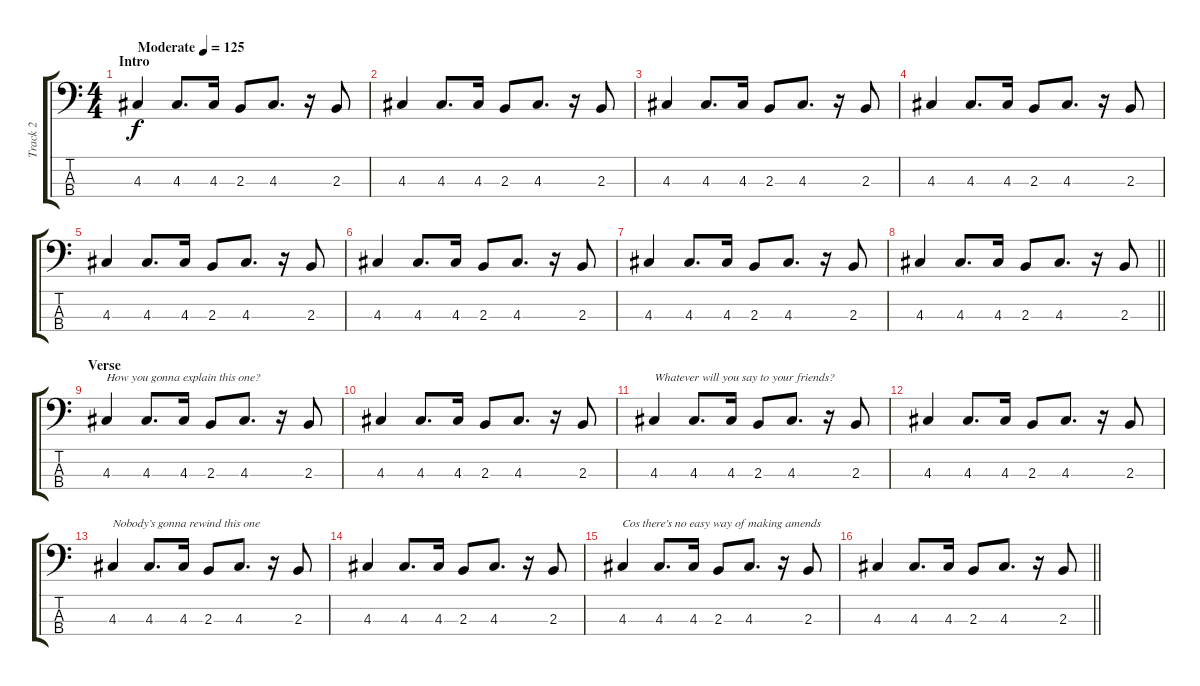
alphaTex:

\track ("Track 2" "Track 2") {instrument electricbassfinger}
\staff {score tabs}
\tuning (G2 D2 A1 E1) {hide}
\ts (4 4)
\section ("" "Intro")
\tempo (125 "Moderate")
\clef f4
\ks c
4.3.4{dy f instrument electricbassfinger} 4.3.8{d} 4.3.16 2.3.8 4.3.8{d} r.16 2.3.8 |
4.3.4 4.3.8{d} 4.3.16 2.3.8 4.3.8{d} r.16 2.3.8 |
4.3.4 4.3.8{d} 4.3.16 2.3.8 4.3.8{d} r.16 2.3.8 |
4.3.4 4.3.8{d} 4.3.16 2.3.8 4.3.8{d} r.16 2.3.8 |
4.3.4 4.3.8{d} 4.3.16 2.3.8 4.3.8{d} r.16 2.3.8 |
4.3.4 4.3.8{d} 4.3.16 2.3.8 4.3.8{d} r.16 2.3.8 |
4.3.4 4.3.8{d} 4.3.16 2.3.8 4.3.8{d} r.16 2.3.8 |
\barLineRight lightlight
4.3.4 4.3.8{d} 4.3.16 2.3.8 4.3.8{d} r.16 2.3.8 |
\section ("" "Verse")
4.3.4{txt "How you gonna explain this one?"} 4.3.8{d} 4.3.16 2.3.8 4.3.8{d} r.16 2.3.8 |
4.3.4 4.3.8{d} 4.3.16 2.3.8 4.3.8{d} r.16 2.3.8 |
4.3.4{txt "Whatever will you say to your friends?"} 4.3.8{d} 4.3.16 2.3.8 4.3.8{d} r.16 2.3.8 |
4.3.4 4.3.8{d} 4.3.16 2.3.8 4.3.8{d} r.16 2.3.8 |
4.3.4{txt "Nobody’s gonna rewind this one"} 4.3.8{d} 4.3.16 2.3.8 4.3.8{d} r.16 2.3.8 |
4.3.4 4.3.8{d} 4.3.16 2.3.8 4.3.8{d} r.16 2.3.8 |
4.3.4{txt "Cos there’s no easy way of making amends"} 4.3.8{d} 4.3.16 2.3.8 4.3.8{d} r.16 2.3.8 |
\barLineRight lightlight
4.3.4 4.3.8{d} 4.3.16 2.3.8 4.3.8{d} r.16 2.3.8
